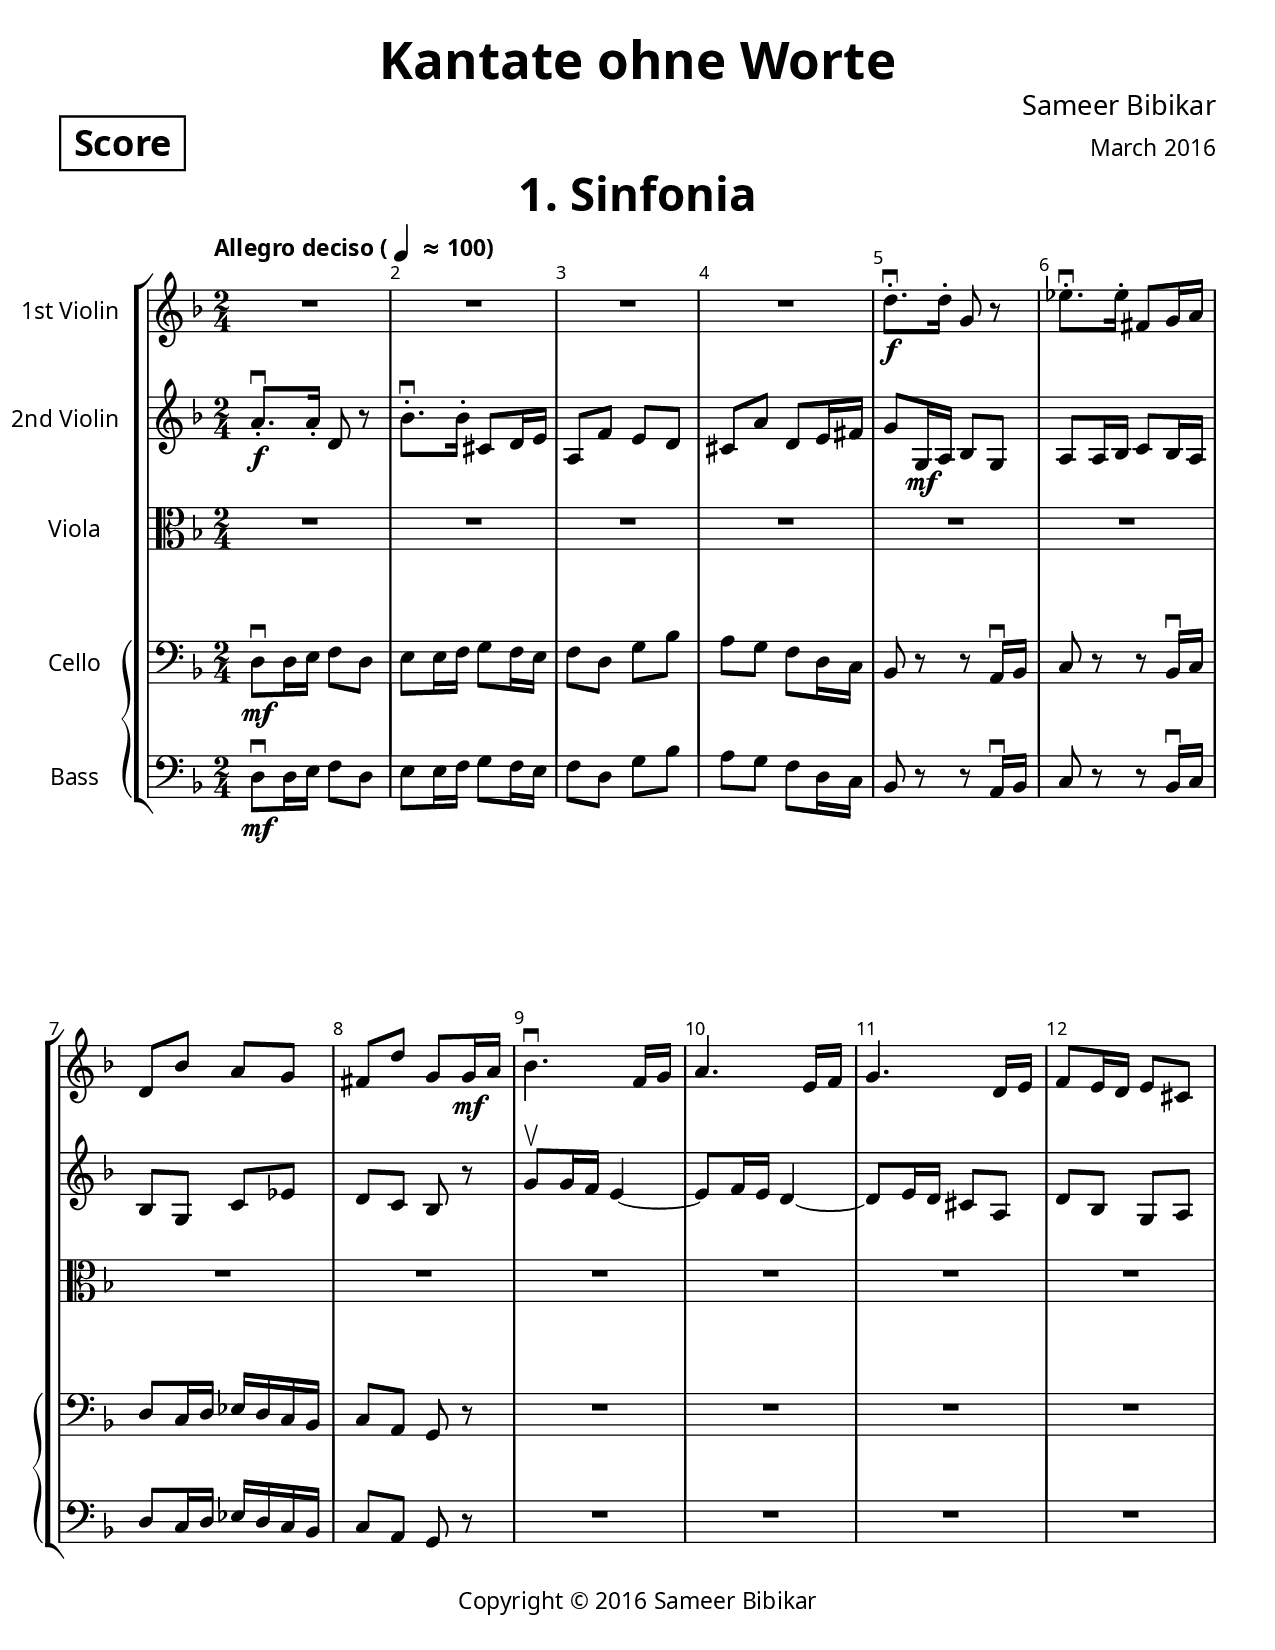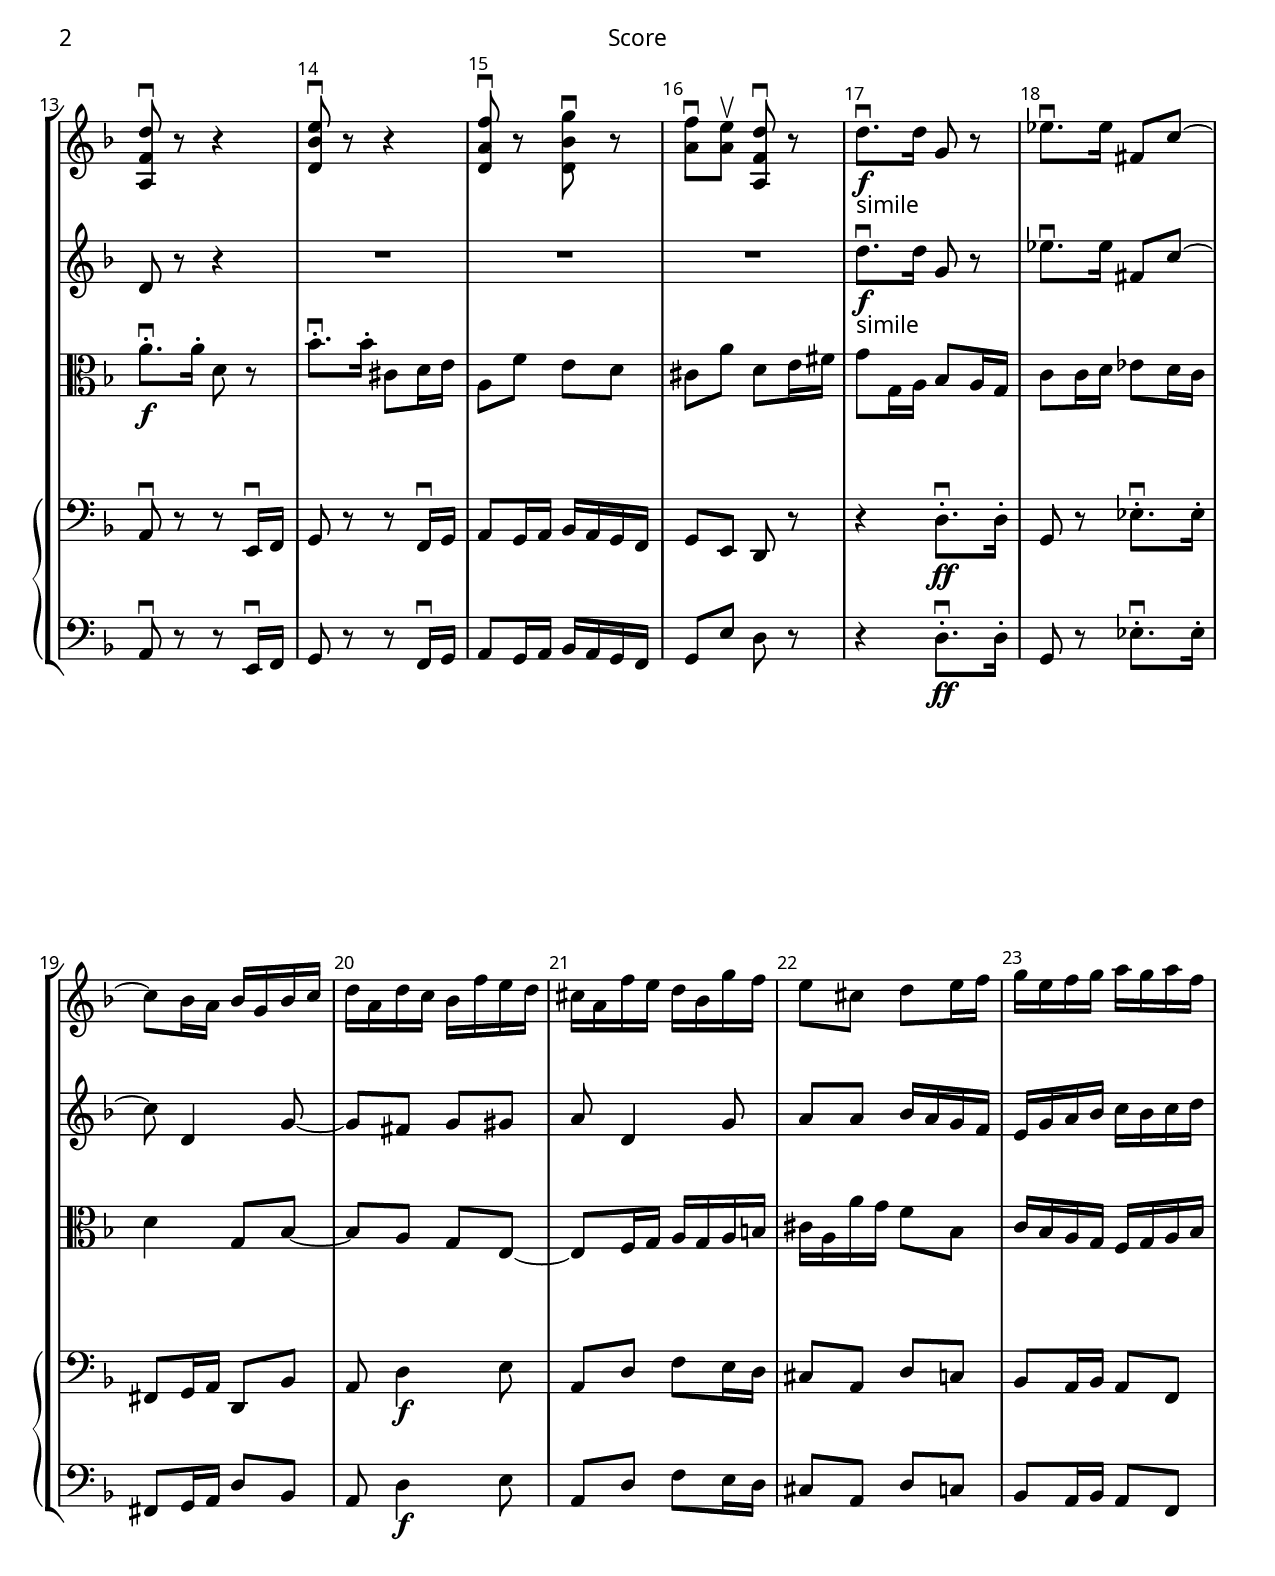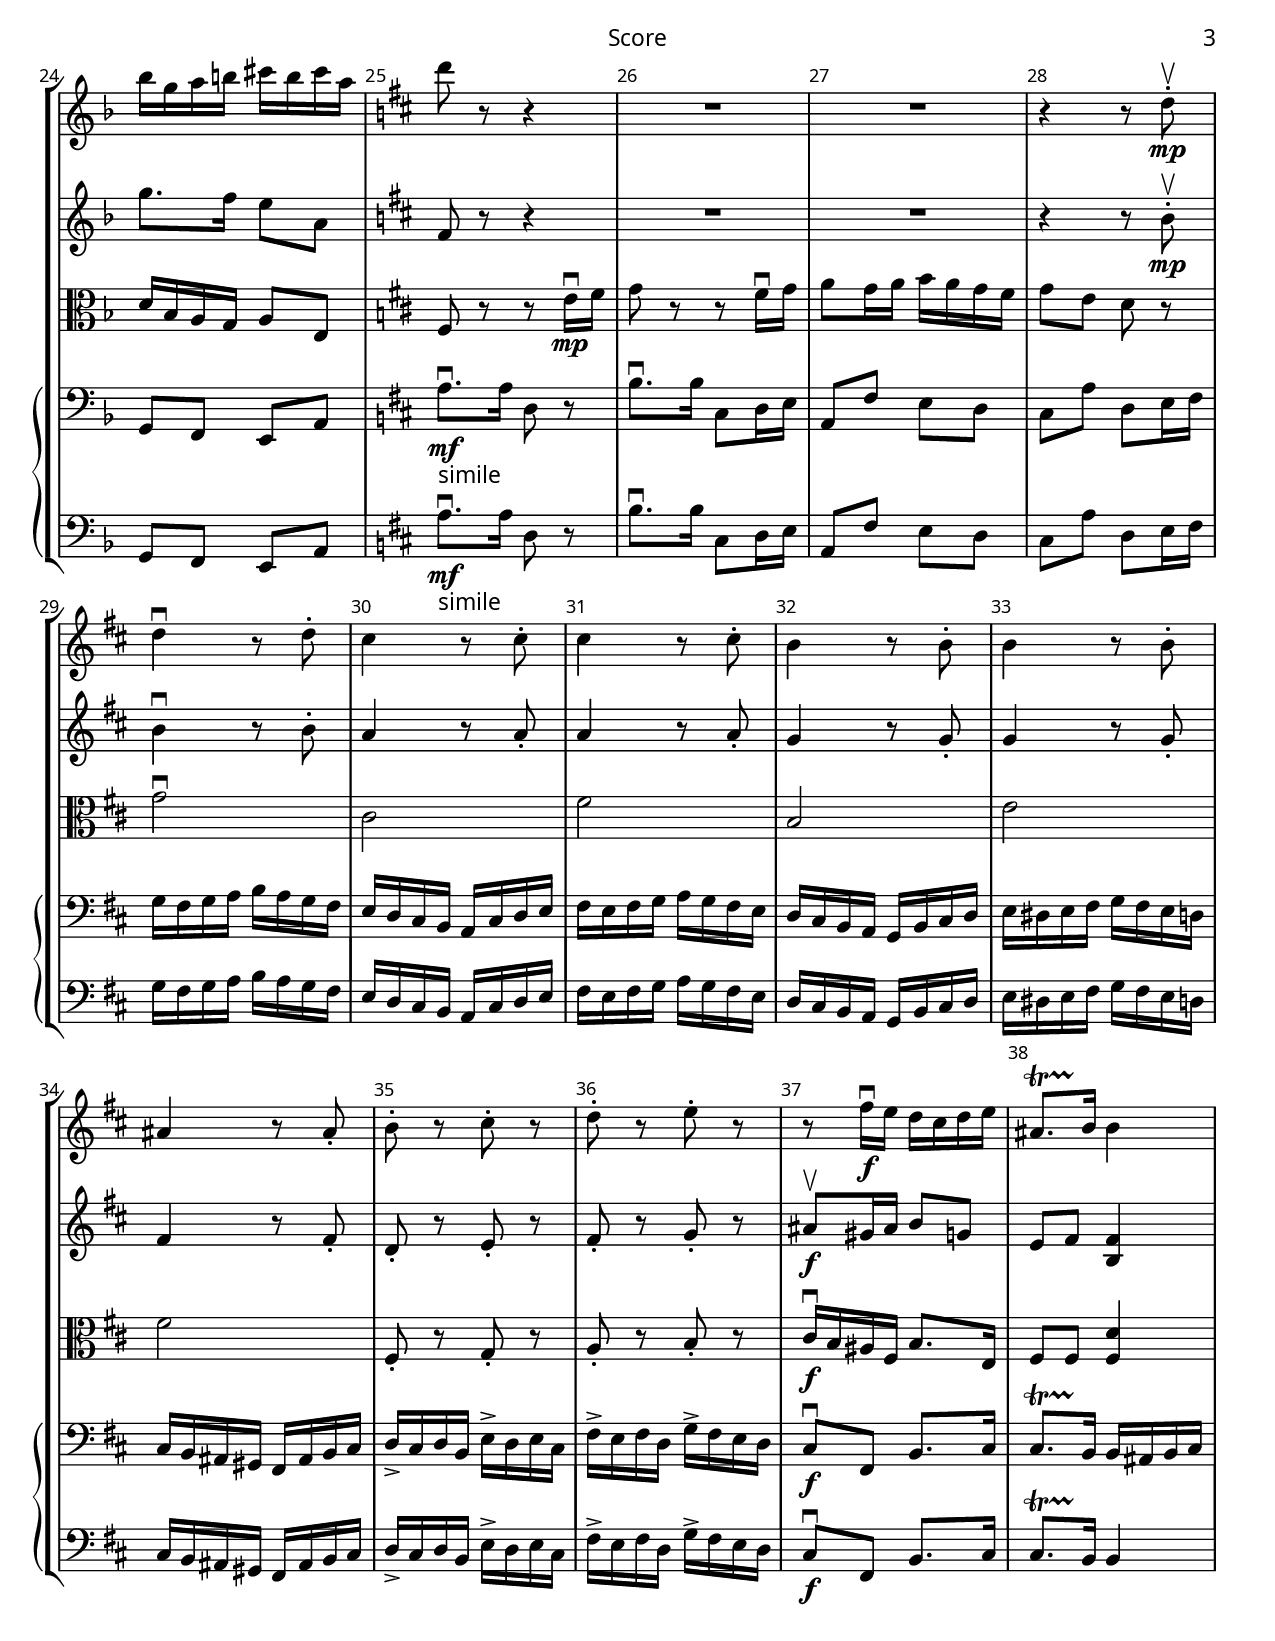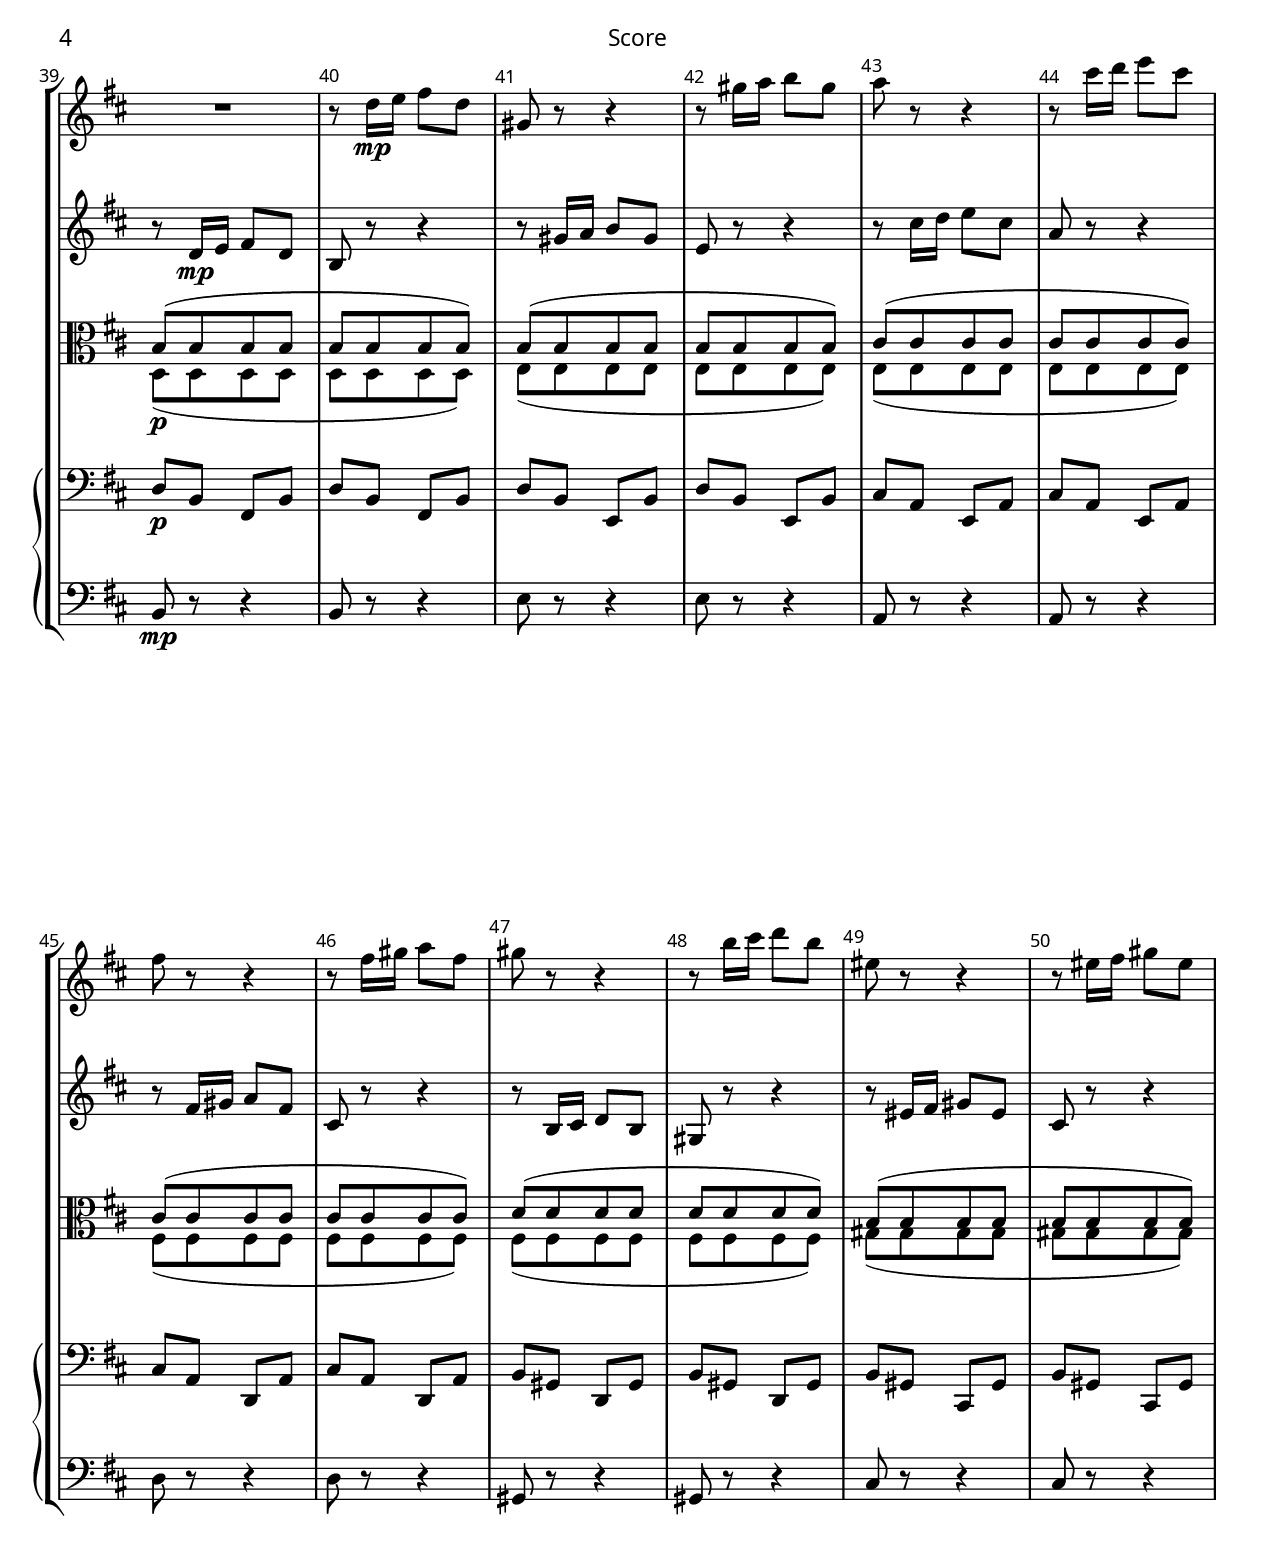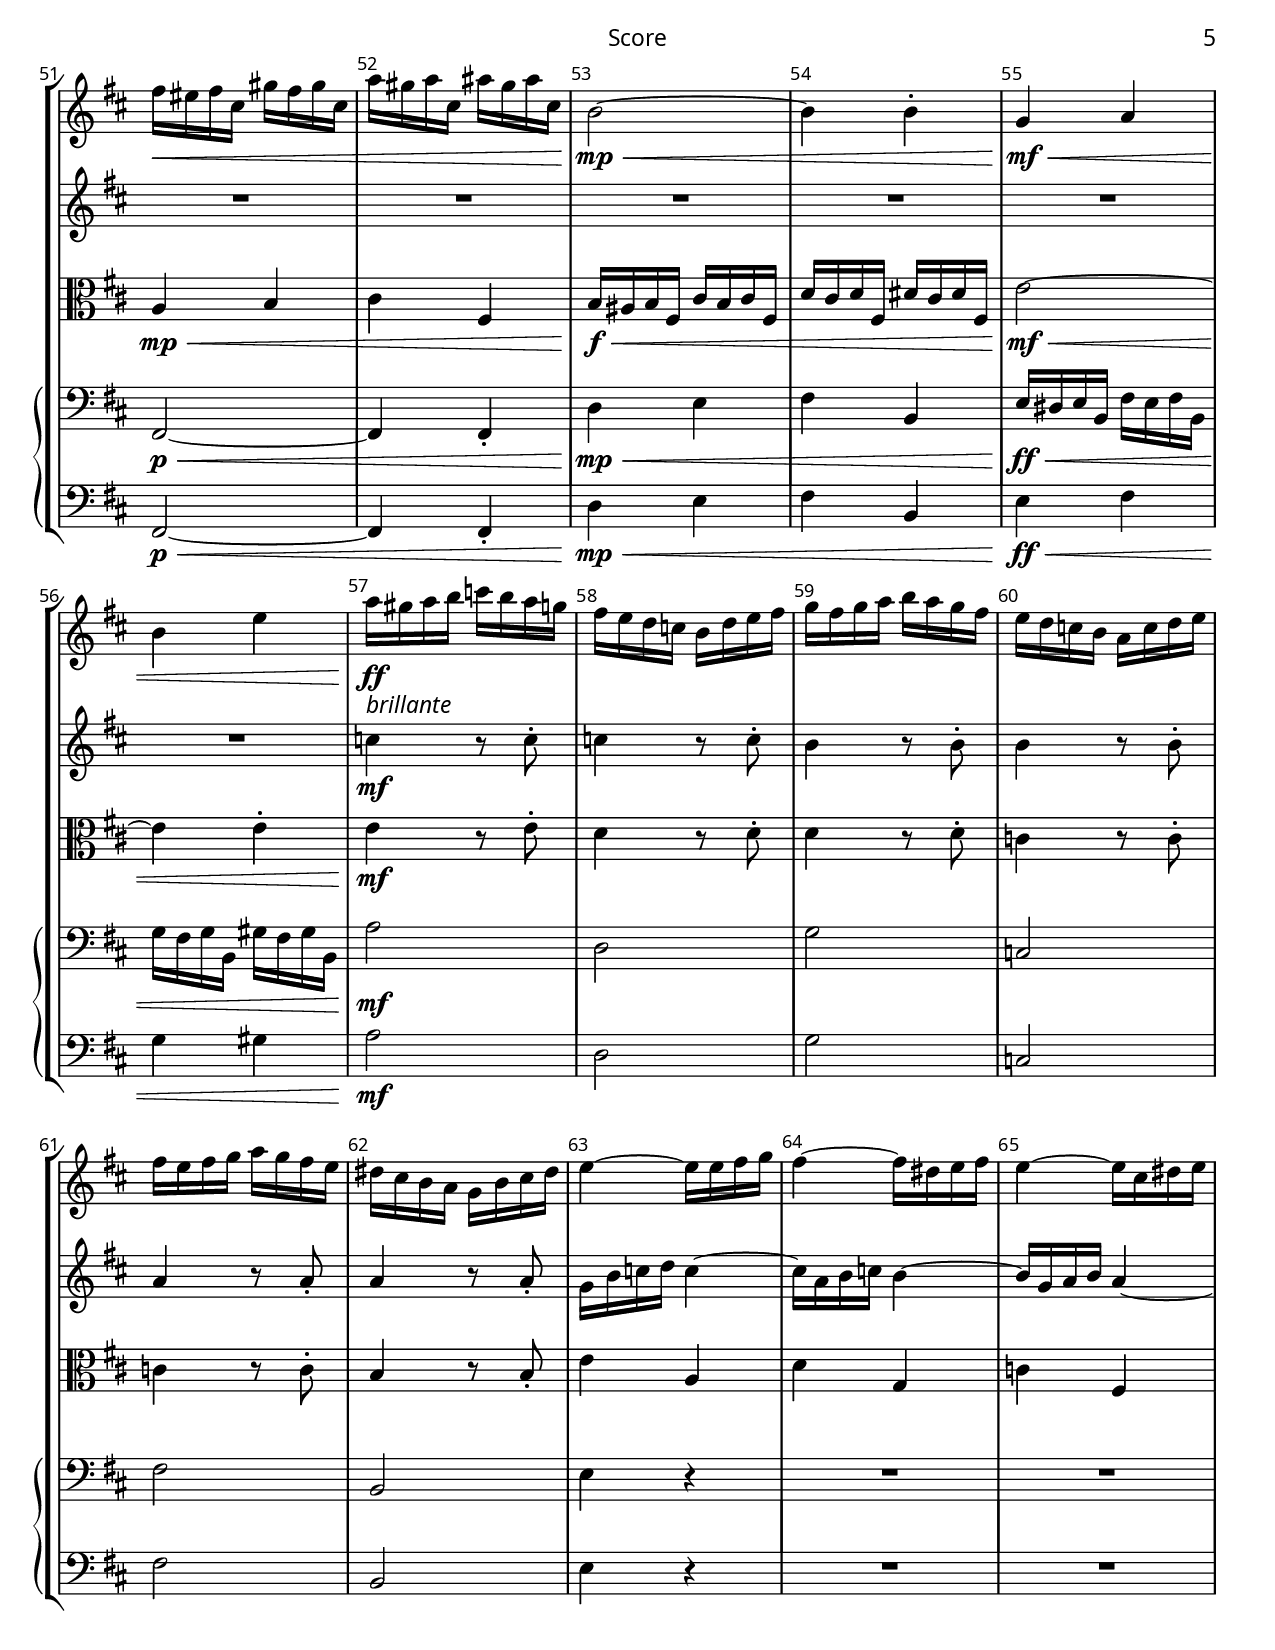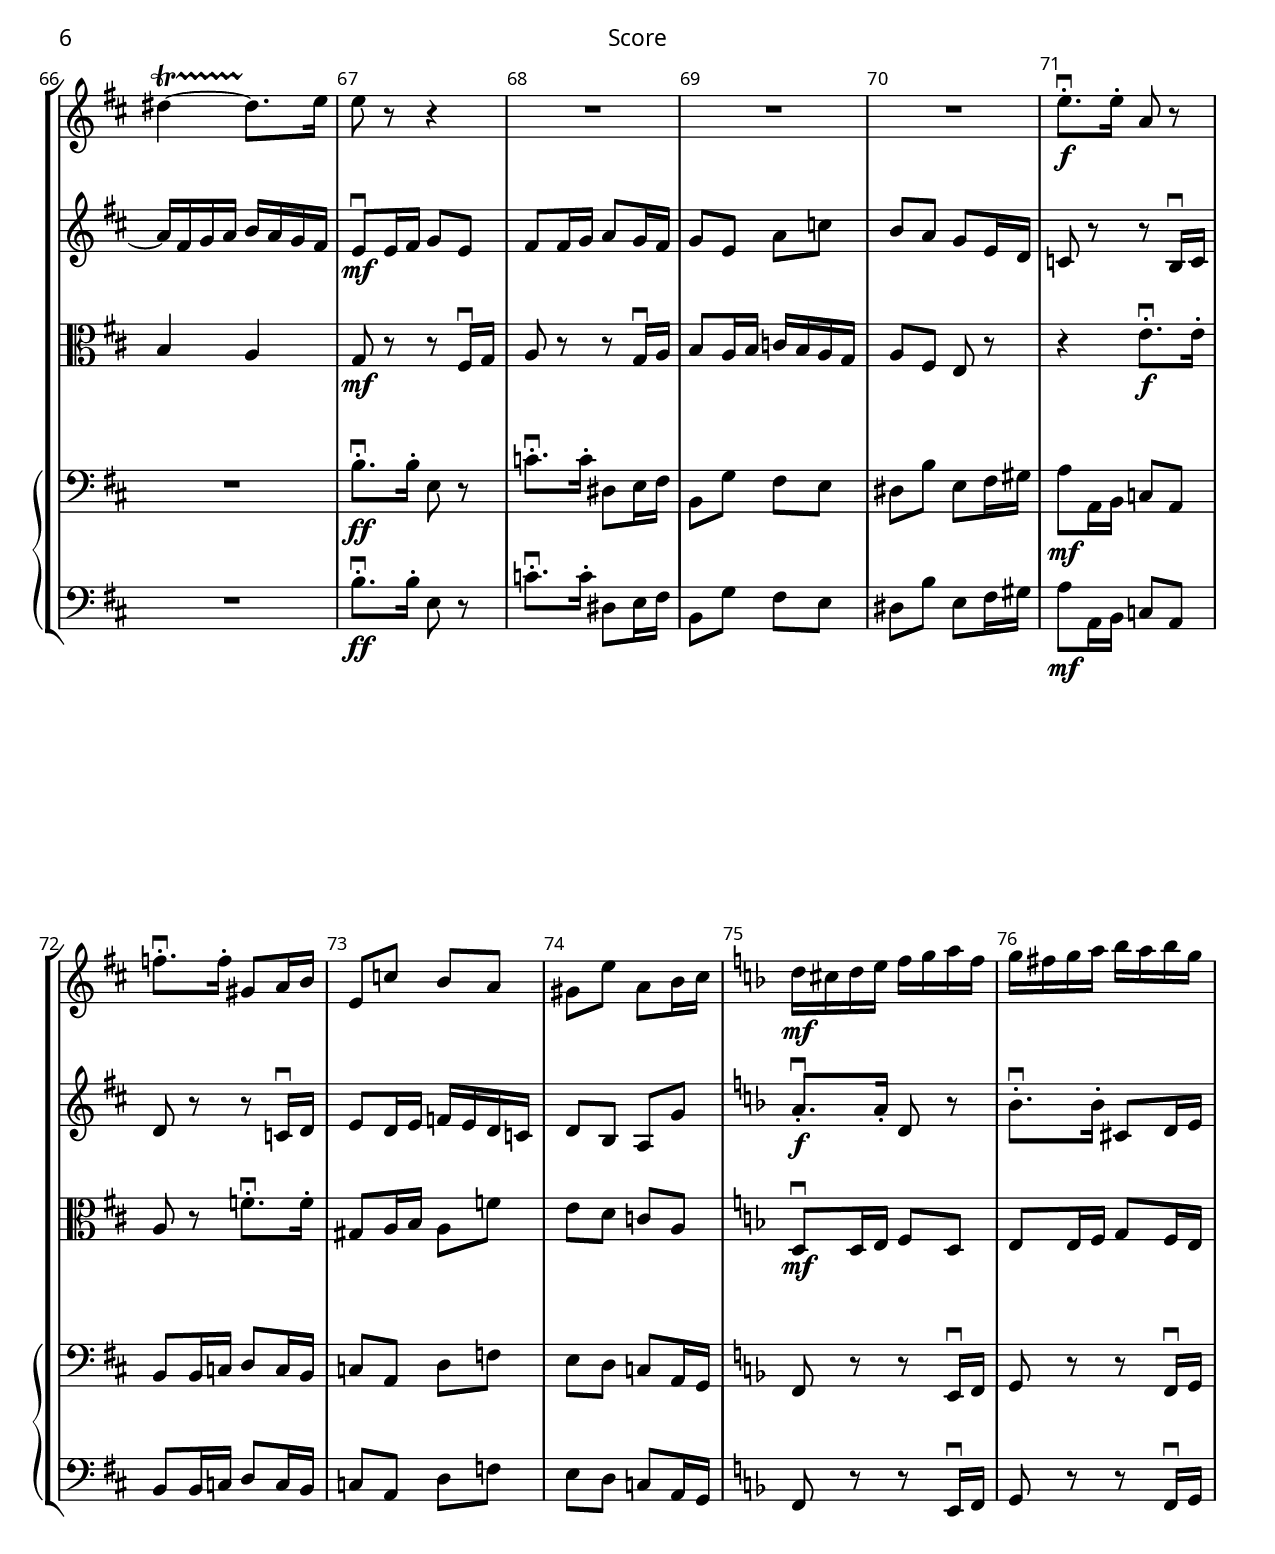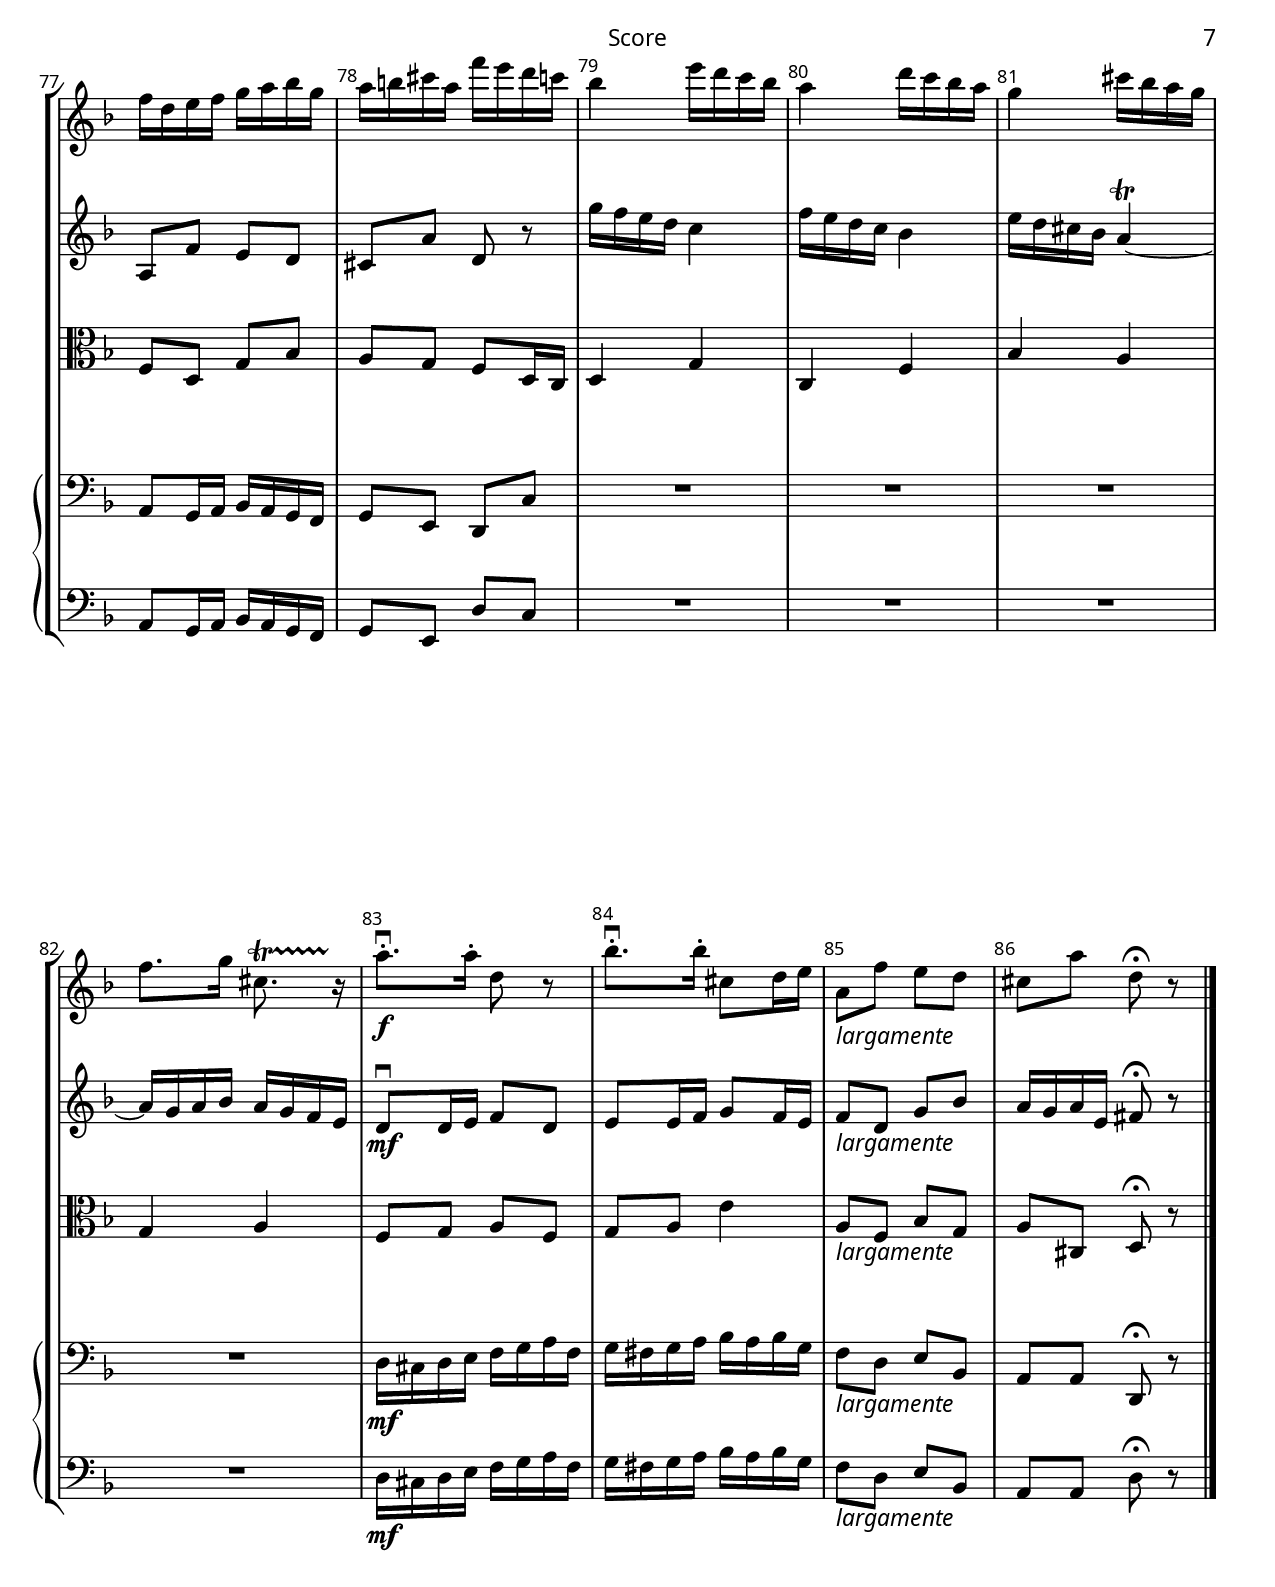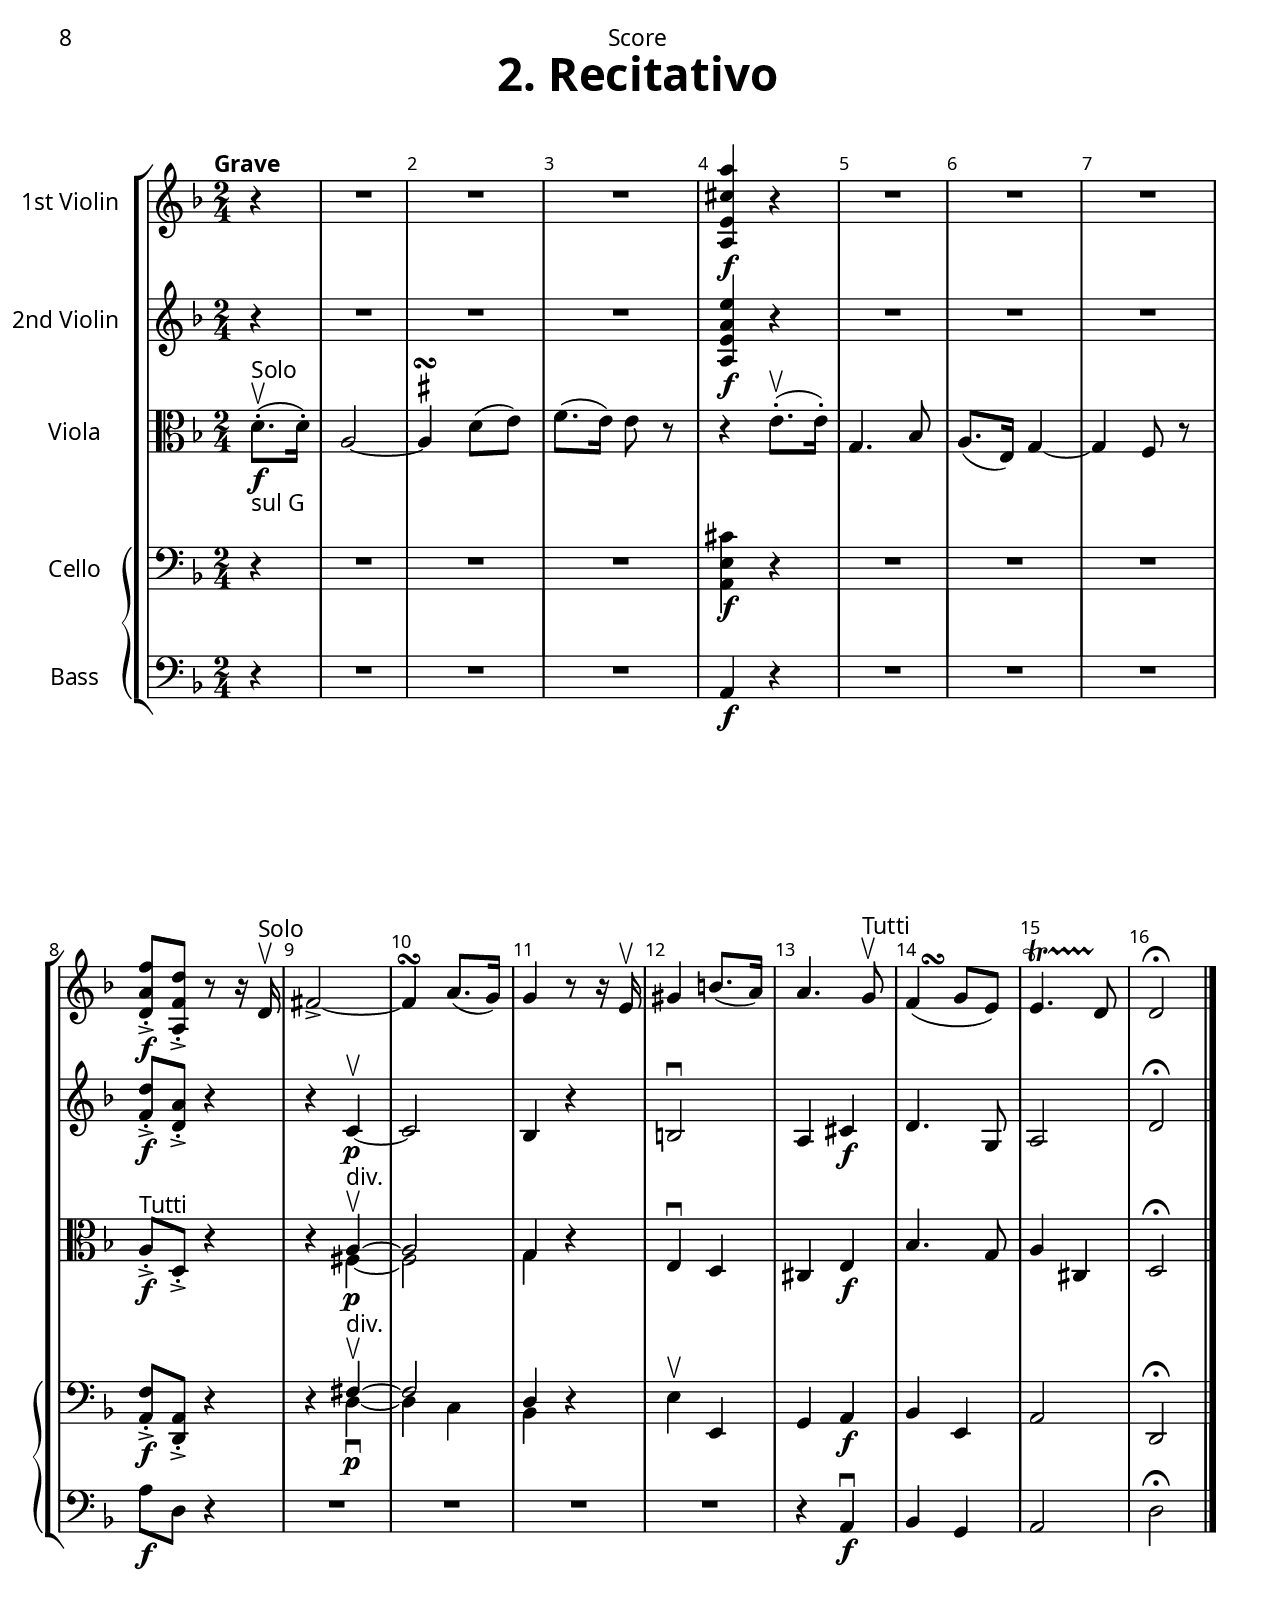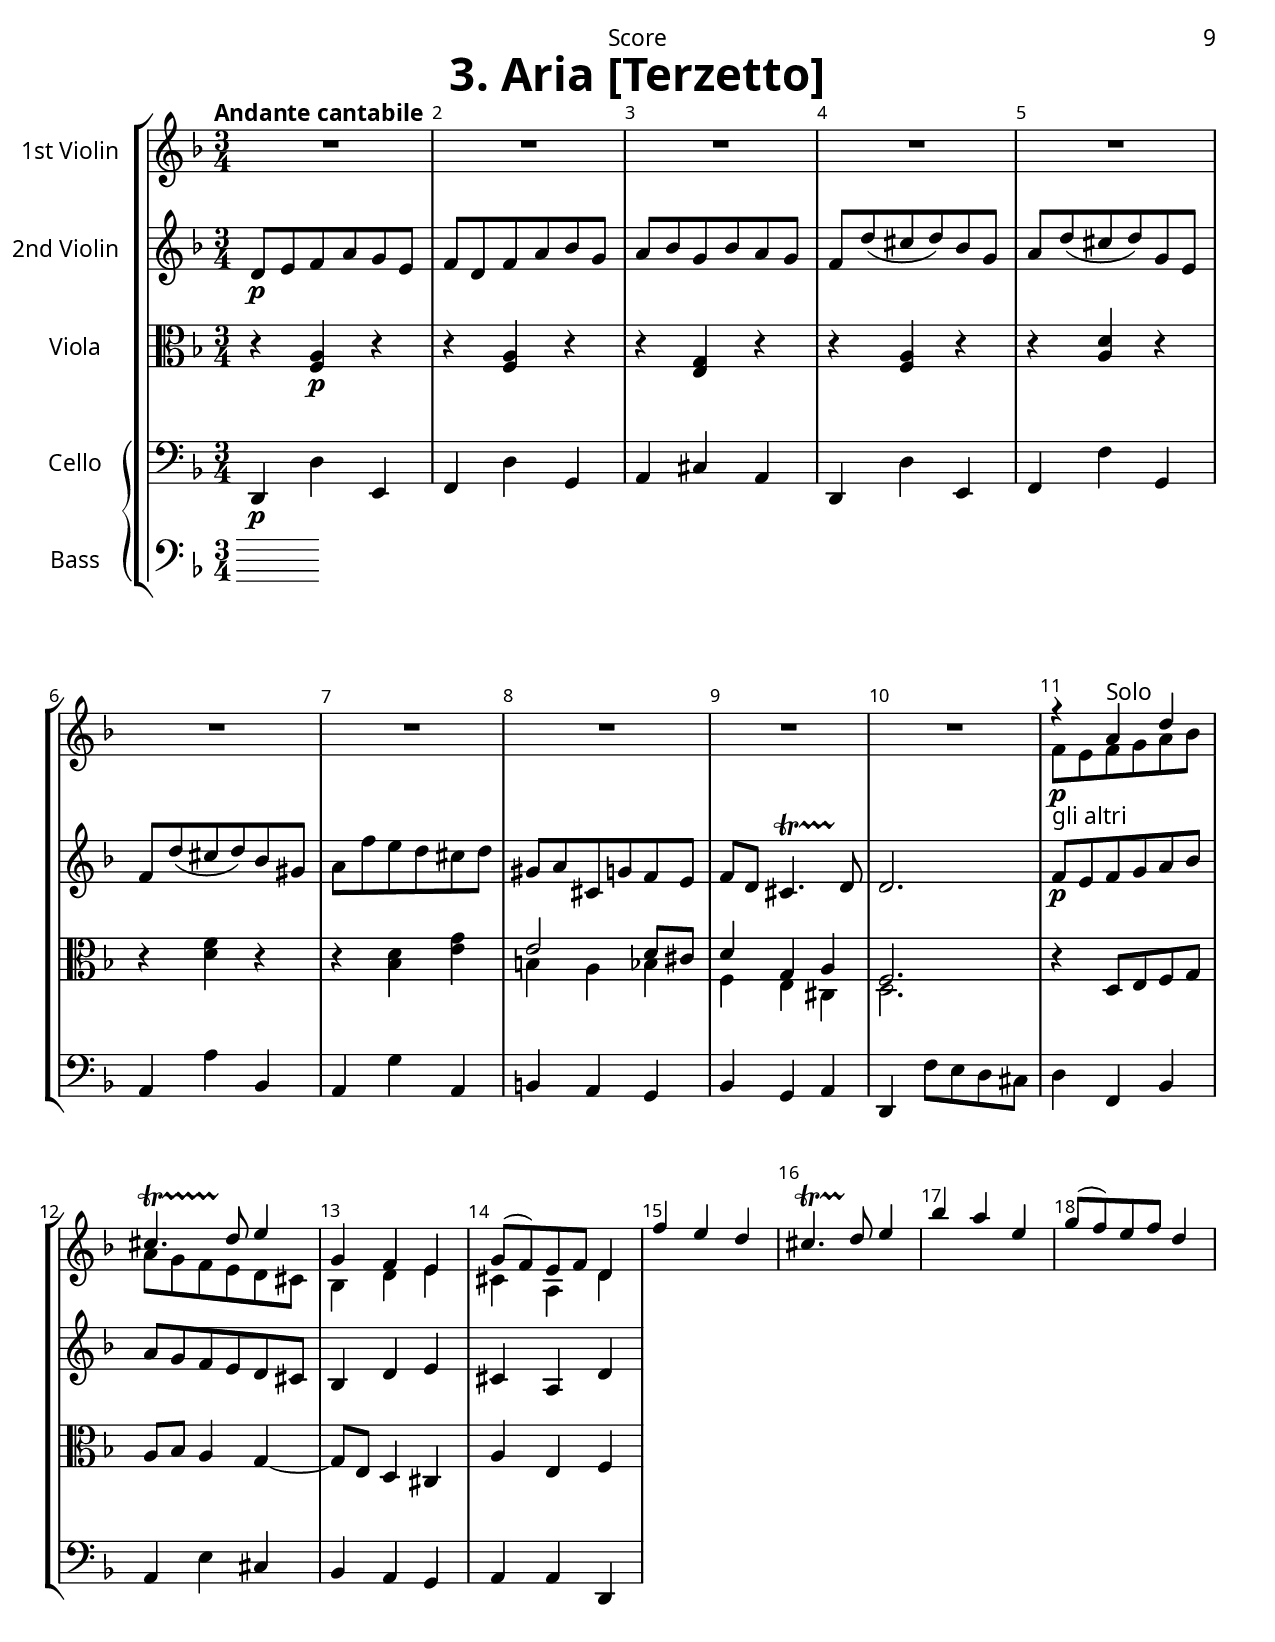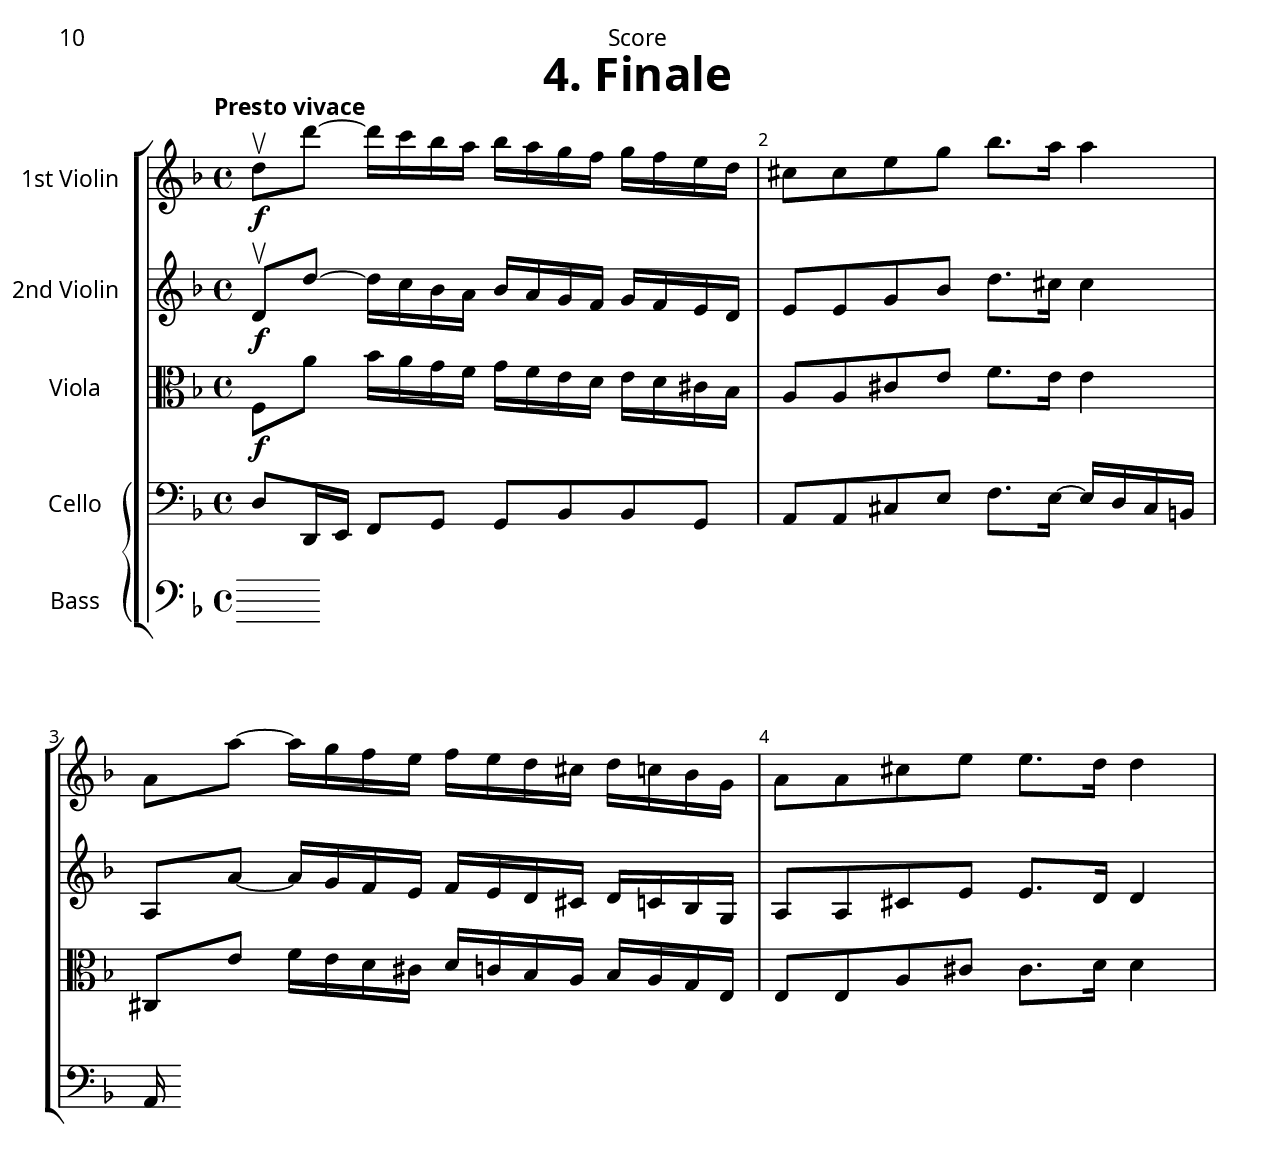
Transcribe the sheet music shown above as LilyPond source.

\version "2.18.2"

%\pointAndClickOff
#(set-default-paper-size "ansi a")

%showLastLength = R2*16

global-sinfonia = {
  \compressFullBarRests
  \override Score.BarNumber.break-visibility = ##(#f #t #t)
  \tempo \markup {"Allegro deciso (" \note #"4" #1 " ≈ 100)"}
  \time 2/4
  \key d \minor
  s2*24
  \key d \major
  s2*50
  \key d \minor
  s2*10
  s2-\markup {\italic {largamente}}
  s2 \bar "|."
}

vlnI-sinfonia = \relative c' {
  R2*4
  d'8.-.\downbow\f d16-. g,8 r
  es'8.-.\downbow es16-. fis,8 g16 a
  d,8 bes' a g fis d'
  g, g16\mf a bes4.\downbow
  f16 g a4.
  e16 f g4.
  d16 e f8 e16 d e8 cis
  <a f' d'>\downbow r r4
  <d bes' e>8\downbow r r4
  <d a' f'>8\downbow r <d bes' g'>\downbow r
  <a' f'>\downbow <a e'>\upbow
  <a, f' d'>\downbow r
  d'8.\f\downbow-"simile" d16 g,8 r
  es'8.\downbow es16 fis,8 c'~
  c bes16 a bes16 g bes c
  d a d c bes f' e d
  cis16 a f'16 e d16 bes g'16 f
  e8 cis d e16 f
  g16 e f g a g a f
  bes g a b cis b cis a
  d8 r8 r4
  %{d16 a8 bes8~
  bes a16 g a8 d,~
  d cis16 d e8 g8~
  g f e f16 g
  a%}
  R2*2
  r4 r8 d,-.\upbow\mp
  d4\downbow r8 d-.
  cis4 r8 cis-.
  cis4 r8 cis-.
  b4 r8 b-.
  b4 r8 b-.
  ais4 r8 ais-.
  b8-. r cis-. r
  d-. r e-. r

  r8 fis16\f\downbow e d cis d e
  ais,8.\startTrillSpan b16\stopTrillSpan b4
  R2
  r8 d16\mp e fis8 d
  gis,8 r r4
  r8 gis'16 a b8 gis
  a r r4
  r8 cis16 d e8 cis 
  fis, r r4
  r8 fis16 gis a8 fis 
  gis r r4
  r8 b16 cis d8 b 
  eis, r r4
  r8 eis16 fis gis8 eis
  fis16\< eis fis cis gis' fis gis cis,
  a' gis a cis, ais' gis ais cis,
  b2~\mp\< b4 b-.
  g4\mf\< a b e
  a16\ff-\markup{\italic brillante} gis a b c b a g
  fis e d c b d e fis
  g fis g a b a g fis
  e d c b a c d e
  fis e fis g a g fis e
  dis cis b a g b cis dis
  e4~ e16 e fis g
  fis4~ fis16 dis e fis
  e4~ e16 cis dis e
  dis4\startTrillSpan ~ dis8.\stopTrillSpan e16
  e8 r8 r4
  R2*3
  e8.-.\f\downbow e16-. a,8 r
  f'8.-.\downbow f16-. gis,8 a16 b
  e,8 c' b a gis e'
  a, b16 cis
  d\mf cis d e f g a f 
  g fis g a bes a bes g
  f d e f g a bes g
  a b cis a f' e d c
  bes4 e16 d c bes 
  a4 d16 c bes a
  g4 cis16 bes a g 
  f8. g16 cis,8.\startTrillSpan r16\stopTrillSpan
  a'8.-.\f\downbow a16-. d,8 r
  bes'8.-.\downbow bes16-. cis,8 d16 e
  a,8 f' e d cis a'
  d,\fermata r
}

vlnII-sinfonia = \relative c' {
  a'8.-.\f\downbow a16-. d,8 r
  bes'8.-.\downbow bes16-. cis,8 d16 e
  a,8 f' e d cis a'
  d, e16 fis
  g8 g,16\mf a bes8 g 
  a8 a16 bes c8 bes16 a
  bes8 g c es
  d c bes r
  g'8\upbow g16 f e4~
  e8 f16 e d4~
  d8 e16 d cis8 a
  d8 bes g a
  d8 r r4
  R2*3
  d'8.\downbow\f-"simile" d16 g,8 r
  es'8.\downbow es16 fis,8 c'~
  c d,4 g8~
  g fis g gis
  a d,4 g8
  a a bes16 a g f
  e g a bes c bes c d
  g8. f16 e8 a, fis r8 r4
  R2*2
  r4 r8 b-.\upbow\mp
  b4\downbow r8 b-.
  a4 r8 a-.
  a4 r8 a-.
  g4 r8 g-.
  g4 r8 g-.
  fis4 r8 fis-.
  d8-. r e-. r fis-. r g-. r 

  ais8\f\upbow
  gis16 ais b8 g e fis <b, fis'>4
      
  r8 d16\mp e fis8 d
  b8 r r4
  r8 gis'16 a b8 gis
  e r r4
  r8 cis'16 d e8 cis 
  a r r4
  r8 fis16 gis a8 fis 
  cis r r4
  r8 b16 cis d8 b 
  gis r r4
  r8 eis'16 fis gis8 eis
  cis r r4
  R2*6
  c'4\mf r8 c-.
  c4 r8 c-.
  b4 r8 b-.
  b4 r8 b-.
  a4 r8 a-.
  a4 r8 a-.
  g16 b c d c4~
  c16 a b c b4~
  b16 g a b a4~
  a16 fis g a b a g fis
  e8\mf\downbow e16 fis g8 e 
  fis8 fis16 g a8 g16 fis
  g8 e a c
  b a g e16 d 
  c8 r r b16\downbow c
  d8 r r c16\downbow d 
  e8 d16 e f e d c
  d8 b a g'
  a8.-.\f\downbow a16-. d,8 r
  bes'8.-.\downbow bes16-. cis,8 d16 e
  a,8 f' e d cis a'
  d, r 
  g'16 f e d c4
  f16 e d c bes4
  e16 d cis bes a4\trill ~
  a16 g a bes a g f e
  d8\mf\downbow d16 e f8 d 
  e8 e16 f g8 f16 e
  f8 d g bes
  a16 g a e fis8\fermata r
}

vla-sinfonia = \relative c' {
  \clef alto
  R2*12
  a'8.-.\f\downbow a16-. d,8 r
  bes'8.-.\downbow bes16-. cis,8 d16 e
  a,8 f' e d cis a'
  d, e16 fis
  g8 g,16 a bes8 a16 g 
  c8 c16 d es8 d16 c
  d4 g,8 bes~
  bes a g e~
  e f16 g a g a b
  cis a a' g f8 bes,
  c16 bes a g f g a bes
  d bes a g a8 e
  fis r8 r8 e'16\mp\downbow fis
  g8 r r fis16\downbow g
  a8 g16 a b a g fis 
  g8 e d r
  g2\downbow cis, fis b, e fis
  fis,8-. r g-. r a-. r b-. r 

      cis16\f\downbow
      b ais fis b8. e,16
      fis8 fis <fis d'>4
  <<
    {
      b8\p ([b b b] b [b b b])
      b ([b b b] b [b b b])
      cis ([cis cis cis] cis [cis cis cis])
      cis ([cis cis cis] cis [cis cis cis])
      d ([d d d] d [d d d])
      b ([b b b] b [b b b])
      
    }
    \\
    {
      d,8 ([d d d] d [d d d])
      e ([e e e] e [e e e])
      e ([e e e] e [e e e])
      fis ([fis fis fis] fis [fis fis fis])
      fis ([fis fis fis] fis [fis fis fis])
      gis ([gis gis gis] gis [gis gis gis])
      
    }
  >>

  a4\mp\< b cis fis,
  b16\f\< ais b fis cis' b cis fis,
  d' cis d fis, dis' cis dis fis,
  e'2~\mf\< e4 e-.
  e\mf r8 e-.
  d4 r8 d-.
  d4 r8 d-.
  c4 r8 c-.
  c4 r8 c-.
  b4 r8 b-.
  e4 a, d g, c fis, b a
  g8\mf r r fis16\downbow g
  a8 r r g16\downbow a 
  b8 a16 b c b a g
  a8 fis e r
  r4
  e'8.-.\f\downbow e16-. a,8 r
  f'8.-.\downbow f16-. gis,8 a16 b
  a8 f' e d c a
  d,8\mf\downbow d16 e f8 d 
  e8 e16 f g8 f16 e
  f8 d g bes
  a g f d16 c
  d4 g c, f bes a g a
  f8 g a f g a e'4
  a,8 f bes g a cis, d\fermata r
}

clo-sinfonia = \relative c {
  \clef bass
  d8\mf\downbow d16 e f8 d 
  e8 e16 f g8 f16 e
  f8 d g bes
  a g f d16 c 
  bes8 r r a16\downbow bes
  c8 r r bes16\downbow c 
  d8 c16 d es d c bes
  c8 a g r
  R2*4
  a8\downbow r r e16\downbow f
  g8 r r f16\downbow g 
  a8 g16 a bes a g f
  g8 e d r
  r4 d'8.-.\downbow\ff d16-. g,8 r
  es'8.\downbow-. es16-. fis,8 g16 a
  d,8 bes' a d4\f e8
  a,8 d f8 e16 d
  cis8 a8 d c
  bes a16 bes a8 f
  g f e a 
  a'8.\downbow-"simile"\mf a16 d,8 r
  b'8.\downbow b16 cis,8 d16 e
  a,8 fis' e d
  cis a' d, e16 fis
  g fis g a b a g fis
  e d cis b a cis d e
  fis e fis g a g fis e
  d cis b a g b cis d
  e dis e fis g fis e d
  cis b ais gis fis ais b cis
  d-> cis d b e-> d e cis
  fis-> e fis d g-> fis e d 
  cis8\downbow\f fis, b8. cis 16
  cis8.\startTrillSpan b16\stopTrillSpan b ais b cis
  d8\p b fis b d b fis b
  d b e, b' d b e, b'
  cis a e a cis a e a
  cis a d, a' cis a d, a'
  b gis d gis b gis d gis
  b gis cis, gis' b gis cis, gis'
  fis2~\p\< fis4 fis-.
  d'4\mp\< e fis b,
  e16\ff\< dis e b fis' e fis b,
  g' fis g b, gis' fis gis b,
  a'2\mf d, g c, fis b, e4 r
  R2*3
  b'8.-.\ff\downbow b16-. e,8 r
  c'8.-.\downbow c16-. dis,8 e16 fis
  b,8 g' fis e dis b'
  e, fis16 gis
  a8\mf a,16 b c8 a 
  b8 b16 c d8 c16 b
  c8 a d f
  e d c a16 g
  f8 r r e16\downbow f
  g8 r r f16\downbow g 
  a8 g16 a bes a g f
  g8 e d c'
  R2*4
  d16\mf cis d e f g a f 
  g fis g a bes a bes g
  f8 d e bes 
  a a d,\fermata r
  
}

bs-sinfonia = \relative c {
  \clef bass
  d8\mf\downbow d16 e f8 d 
  e8 e16 f g8 f16 e
  f8 d g bes
  a g f d16 c 
  bes8 r r a16\downbow bes
  c8 r r bes16\downbow c 
  d8 c16 d es d c bes
  c8 a g r
  R2*4
  a8\downbow r r e16\downbow f
  g8 r r f16\downbow g 
  a8 g16 a bes a g f
  g8 e' d r
  r4 d8.-.\downbow\ff d16-. g,8 r
  es'8.\downbow-. es16-. fis,8 g16 a
  d8 bes a d4\f e8
  a,8 d f8 e16 d
  cis8 a8 d c
  bes a16 bes a8 f
  g f e a 
  a'8.\downbow-"simile"\mf a16 d,8 r
  b'8.\downbow b16 cis,8 d16 e
  a,8 fis' e d
  cis a' d, e16 fis
  g fis g a b a g fis
  e d cis b a cis d e
  fis e fis g a g fis e
  d cis b a g b cis d
  e dis e fis g fis e d
  cis b ais gis fis ais b cis
  d-> cis d b e-> d e cis
  fis-> e fis d g-> fis e d 

    cis8\downbow\f fis, b8. cis 16
    cis8.\startTrillSpan b16\stopTrillSpan 
  b4
  b8\mp r r4
  b8 r r4
  e8 r r4
  e8 r r4
  a,8 r r4
  a8 r r4
  d8 r r4
  d8 r r4
  gis,8 r r4
  gis8 r r4
  cis8 r r4
  cis8 r r4
  fis,2~\p\< fis4 fis-.
  d'4\mp\< e fis b,
  e4\ff\< fis
  g gis
  a2\mf d, g c, fis b, e4 r
  R2*3
  b'8.-.\ff\downbow b16-. e,8 r
  c'8.-.\downbow c16-. dis,8 e16 fis
  b,8 g' fis e dis b'
  e, fis16 gis
  a8\mf a,16 b c8 a 
  b8 b16 c d8 c16 b
  c8 a d f
  e d c a16 g
  f8 r r e16\downbow f
  g8 r r f16\downbow g 
  a8 g16 a bes a g f
  g8 e d' c
  R2*4
  d16\mf cis d e f g a f 
  g fis g a bes a bes g
  f8 d e bes 
  a a d\fermata r
}

global-recit = {
  \compressFullBarRests
  \override Score.BarNumber.break-visibility = ##(#f #t #t)
  \tempo "Grave"
  \time 2/4
  \key d \minor
  \partial 4 s4
}

vlnI-recit = \relative c' {
  \partial 4 r4
  R1*1/2*3
  <a e' cis' a'>4\f
  r R1*1/2*3
  <d a' f'>8-.->\f
  <a f' d'>-.->
  r r16 d\upbow^"Solo"
  fis2~->
  fis4\turn a8. (g16)
  g4 
  r8 r16 e\upbow
  gis4 b8. (a16 )
  a4. g8^"Tutti"\upbow
  <<
    { f4 ( g8 e) }
    { s8 s\turn }
  >>
  e4.\startTrillSpan d8\stopTrillSpan
  d2\fermata \bar "|."
}

vlnII-recit = \relative c' {
  \partial 4 r4
  R1*1/2*3
  <a e' a e'>4\f
  r
  R1*1/2*3
  <f' d'>8-.->\f
  <d a'>-.->
  r4 r4 c4~\p\upbow c2
  bes4 r
  b2\downbow a4 cis\f
  d4. g,8 a2 d\fermata
}

vla-recit = \relative c' {
  \clef alto
  \partial 4 {d8._"sul G"^"Solo"-.\f\upbow (d16-.)}
  a2~ 
  \once \override TextScript.script-priority = #-100 
  a4^\turn^\markup { \sharp } d8 (e)
  f8. (e16) e8 r
  r4 
  e8.-.\upbow (e16-.)
  g,4. bes8
  a8. (e16) g4~
  g f8 r
  a-.->^"Tutti"\f d,-.->
  r4 r << { a'4~\p^"div."\upbow a2 g4 } \\ { fis4~ fis2 g4 } >>
  r4 e4\downbow d cis e\f
  bes'4. g8 a4 cis, d2\fermata
}

clo-recit = \relative c {
  \clef bass
  \partial 4 r4 R1*1/2*3
  <a e' cis'>4\f r
  R1*1/2*3
  <a f'>8-.->\f <d, a'>-.->
  r4 r << { fis'4~\p^"div."\upbow fis2 d4 } \\ { d4\downbow ~ d c bes } >>
  r4 e\upbow e, g a\f bes e, a2 d,2\fermata
}

bs-recit = \relative c {
  \clef bass
  \partial 4 r4 
  R1*1/2*3
  a4\f r4 R1*1/2*3
  a'8\f d, 
  r4 R1*1/2*4
  r4 a\f\downbow bes g a2
  d2\fermata
}

global-aria = {
  \compressFullBarRests
  \override Score.BarNumber.break-visibility = ##(#f #t #t)
  \tempo "Andante cantabile"
  \time 3/4
  \key d \minor
}

vlnI-aria = \relative c' {
  R2.*10
  <<
    {
      r4 a'^"Solo" d
      cis4.\startTrillSpan d8\stopTrillSpan e4
      g, f e
      g8 (f) e f d4
      f' e d
      cis4.\startTrillSpan d8\stopTrillSpan e4
      bes' a e 
      g8 (f) e f d4
    } \\
    {
      \quoteDuring "violin2aria" {s1*4_"gli altri"}
      
  }>>
}

vlnII-aria = \relative c' {
  d8\p e f a g e
  f d f a bes g 
  a bes g bes a g
  f d' (cis d) bes g 
  a d (cis d) g, e
  f d' (cis d) bes gis 
  a f' e d cis d
  gis, a cis, g' f e
  f d cis4.\startTrillSpan d8\stopTrillSpan
  d2.
  f8\p e f g a bes
  a g f e d cis bes4 d e
  cis a d
  
}

\addQuote "violin2aria" { \vlnII-aria }

vla-aria = \relative c {
  \clef alto
  r4 <f a>\p r
  r q r
  r <e g> r
  r <f a> r
  r <a d> r
  r <d f> r
  r <bes d> <e g>
  << 
    {
      e2 d8 cis
      d4 g, a
      f2.
     }
     \\
     {
       b4 a bes
       f e cis
       d2.
     }
  >>
  r4 d8 e f g
  a bes a4 g~
  g8 e d4 cis
  a' e f
}

clo-aria = \relative c {
  \clef bass
  d,4\p d' e, f d' g, a cis a d, d' e, f f' g, a a' bes, a g' a, b a g bes g a
  d, f'8 e d cis
  d4 f, bes
  a e' cis
  bes a g
  a a d,
}

bs-aria = \relative c {
  \clef bass
}

global-finale = {
  \compressFullBarRests
  \override Score.BarNumber.break-visibility = ##(#f #t #t)
  \tempo "Presto vivace"
  \time 4/4
  \key d \minor
}

vlnI-finale = \relative c' {
  d'8\f\upbow d'~ d16 c bes a bes a g f g f e d
  cis8 cis e g bes8. a16 a4
   a,8 a'~ a16 g f e f e d cis d c bes g
   a8 a cis e e8. d16 d4
}

vlnII-finale = \relative c' {
  d8\f\upbow d'~ d16 c bes a bes a g f g f e d
  e8 e g bes d8. cis16 cis4
   a,8 a'~ a16 g f e f e d cis d c bes g
   a8 a cis e e8. d16 d4
  
}

vla-finale = \relative c {
  \clef alto
  f8\f a' bes16 a g f g f e d e d cis bes
  a8 a cis e f8. e16 e4
  cis,8 e' f16 e d cis d c bes a bes a g e
  e8 e a cis cis8. d16 d4
}

clo-finale = \relative c {
  \clef bass
  d8 d,16 e f8 g g bes bes g
  a a cis e f8. e16~ e d cis b 
  a
}

bs-finale = \relative c {
  \clef bass
}


\book {
\header {
  title = \markup{ \fontsize #3 "Kantate ohne Worte"}
  composer = \markup{ \fontsize #1.5 "Sameer Bibikar"}
  opus = "March 2016"
  instrument = "Score"
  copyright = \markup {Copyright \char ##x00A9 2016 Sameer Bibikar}
}
\score {
  
      %\unfoldRepeats
  
  \new StaffGroup <<
    \new Staff = "violins I" \with {instrumentName = "1st Violin"} << \global-sinfonia \vlnI-sinfonia >>
    \new Staff = "violins II" \with {instrumentName = "2nd Violin"} << \global-sinfonia \vlnII-sinfonia >>
    \new Staff = "violas" \with {instrumentName = "Viola"} << \global-sinfonia \vla-sinfonia >>
    \new GrandStaff = "lower" <<
      \new Staff = "cellos" \with {instrumentName = "Cello"} << \global-sinfonia \clo-sinfonia >>
      \new Staff = "basses" \with {instrumentName = "Bass"} << \global-sinfonia \bs-sinfonia >>
    >>
    
  >>
    
  
  \layout {}
  
  \header {
    piece = "1. Sinfonia"
    title = ##f
    subtitle = ##f
    composer = ##f
  }
  \midi {
    \context {
      
      \Score
      tempoWholesPerMinute = #(ly:make-moment 100 4)
    }} 
}
\score {
  
  \new StaffGroup <<
    \new Staff = "violins I" \with {instrumentName = "1st Violin"} << \global-recit \vlnI-recit >>
    \new Staff = "violins II" \with {instrumentName = "2nd Violin"} << \global-recit \vlnII-recit >>
    \new Staff = "violas" \with {instrumentName = "Viola"} << \global-recit \vla-recit >>
    \new GrandStaff = "lower" <<
      \new Staff = "cellos" \with {instrumentName = "Cello"} << \global-recit \clo-recit >>
      \new Staff = "basses" \with {instrumentName = "Bass"} << \global-recit \bs-recit >>
    >>
    
  >>
    
  
  \layout {}
  
  \header {
    piece = "2. Recitativo"
    title = ##f
    subtitle = ##f
    composer = ##f
  }
  \midi {
    \context {
      \Score
      tempoWholesPerMinute = #(ly:make-moment 80 4)
    }} 
}

\score {
  
  \new StaffGroup <<
    \new Staff = "violins I" \with {instrumentName = "1st Violin"} << \global-aria \vlnI-aria >>
    \new Staff = "violins II" \with {instrumentName = "2nd Violin"} << \global-aria \vlnII-aria >>
    \new Staff = "violas" \with {instrumentName = "Viola"} << \global-aria \vla-aria >>
    \new GrandStaff = "lower" <<
      \new Staff = "cellos" \with {instrumentName = "Cello"} << \global-aria \clo-aria >>
      \new Staff = "basses" \with {instrumentName = "Bass"} << \global-aria \bs-aria >>
    >>
    
  >>
    
  
  \layout {}
  
  \header {
    piece = "3. Aria [Terzetto]"
    title = ##f
    subtitle = ##f
    composer = ##f
  }
  \midi {
    \context {
      \Score
      tempoWholesPerMinute = #(ly:make-moment 95 4)
    }} 
}

\score {
  
  \new StaffGroup <<
    \new Staff = "violins I" \with {instrumentName = "1st Violin"} << \global-finale \vlnI-finale >>
    \new Staff = "violins II" \with {instrumentName = "2nd Violin"} << \global-finale \vlnII-finale >>
    \new Staff = "violas" \with {instrumentName = "Viola"} << \global-finale \vla-finale >>
    \new GrandStaff = "lower" <<
      \new Staff = "cellos" \with {instrumentName = "Cello"} << \global-finale \clo-finale >>
      \new Staff = "basses" \with {instrumentName = "Bass"} << \global-finale \bs-finale >>
    >>
    
  >>
    
  
  \layout {}
  
  \header {
    piece = "4. Finale"
    title = ##f
    subtitle = ##f
    composer = ##f
  }
  \midi {
    \context {
      \Score
      tempoWholesPerMinute = #(ly:make-moment 125 4)
    }} 
}

\paper {
 print-all-headers = ##t
 bookTitleMarkup = \markup {
   \override #'(baseline-skip . 3.5)
    \column {
      \fill-line { \fromproperty #'header:dedication }
      \override #'(baseline-skip . 3.5)
      \column {
        \fill-line {
          \huge \larger \larger \bold
          \fromproperty #'header:title
        }
        \fill-line {
          \large \bold
          \fromproperty #'header:subtitle
        }
        \fill-line {
          \smaller \bold
          \fromproperty #'header:subsubtitle
        }
        \fill-line {
          \fromproperty #'header:poet
          \fromproperty #'header:composer
        }
        \fill-line {
        \override #'(thickness . 2)
        \box \pad-markup #1 \bold \fontsize #4 \fromproperty #'header:instrument
          \fromproperty #'header:arranger
        \fromproperty #'header:opus
        }
      }
    }
 }
 scoreTitleMarkup = \markup {
      \fill-line {
        \override #'(thickness . 2)
        ""
        \fontsize #6 \bold \fromproperty #'header:piece
        ""
      }
    }
   #(set-default-paper-size "letter")
  #(define fonts
    (make-pango-font-tree "Adobe Garamond Pro"
                          "Nimbus Sans"
                          "Luxi Mono"
                          (/ staff-height pt 20)))
}
}